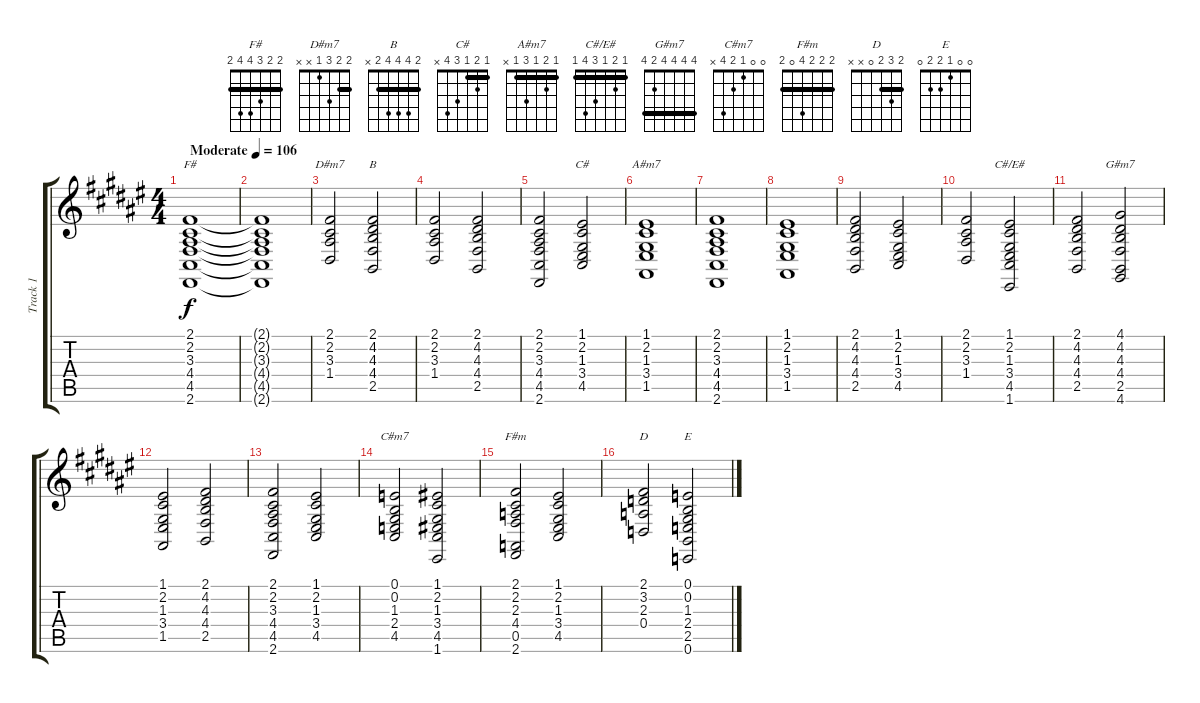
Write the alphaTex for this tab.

\track ("Track 1" "Track 1") {instrument stringensemble1}
\staff {score tabs}
\tuning (E4 B3 G3 D3 A2 E2) {hide}
\chord ("F#" 2 2 3 4 4 2) {barre 2}
\chord ("D#m7" 2 2 3 1 x x) {barre 2}
\chord ("B" 2 4 4 4 2 x) {barre 2}
\chord ("C#" 1 2 1 3 4 x) {barre 1}
\chord ("A#m7" 1 2 1 3 1 x) {barre 1}
\chord ("C#/E#" 1 2 1 3 4 1) {barre 1}
\chord ("G#m7" 4 4 4 4 2 4) {barre 4}
\chord ("C#m7" 0 0 1 2 4 x)
\chord ("F#m" 2 2 2 4 0 2) {barre 2}
\chord ("D" 2 3 2 0 x x) {barre 2}
\chord ("E" 0 0 1 2 2 0)
\ts (4 4)
\tempo (106 "Moderate")
\clef g2
\ks f#
(2.1 2.2 3.3 4.4 4.5 2.6).1{ch "F#" dy f instrument stringensemble1} |
(2.1{t} 2.2{t} 3.3{t} 4.4{t} 4.5{t} 2.6{t}).1 |
(2.1 2.2 3.3 1.4).2{ch "D#m7"} (2.1 4.2 4.3 4.4 2.5).2{ch "B"} |
(2.1 2.2 3.3 1.4).2 (2.1 4.2 4.3 4.4 2.5).2 |
(2.1 2.2 3.3 4.4 4.5 2.6).2 (1.1 2.2 1.3 3.4 4.5).2{ch "C#"} |
(1.1 2.2 1.3 3.4 1.5).1{ch "A#m7"} |
(2.1 2.2 3.3 4.4 4.5 2.6).1 |
(1.1 2.2 1.3 3.4 1.5).1 |
(2.1 4.2 4.3 4.4 2.5).2 (1.1 2.2 1.3 3.4 4.5).2 |
(2.1 2.2 3.3 1.4).2 (1.1 2.2 1.3 3.4 4.5 1.6).2{ch "C#/E#"} |
(2.1 4.2 4.3 4.4 2.5).2 (4.1 4.2 4.3 4.4 2.5 4.6).2{ch "G#m7"} |
(1.1 2.2 1.3 3.4 1.5).2 (2.1 4.2 4.3 4.4 2.5).2 |
(2.1 2.2 3.3 4.4 4.5 2.6).2 (1.1 2.2 1.3 3.4 4.5).2 |
(0.1 0.2 1.3 2.4 4.5).2{ch "C#m7"} (1.1 2.2 1.3 3.4 4.5 1.6).2 |
(2.1 2.2 2.3 4.4 0.5 2.6).2{ch "F#m"} (1.1 2.2 1.3 3.4 4.5).2 |
(2.1 3.2 2.3 0.4).2{ch "D"} (0.1 0.2 1.3 2.4 2.5 0.6).2{ch "E"}
